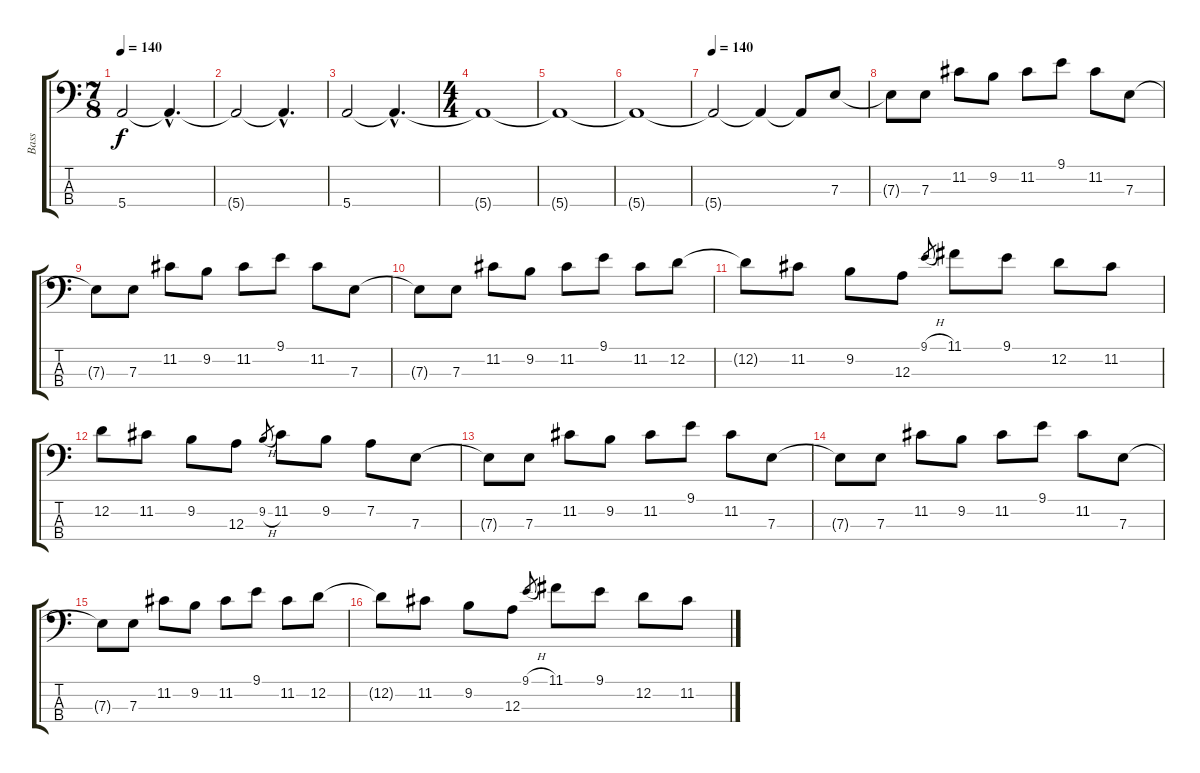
\track ("Bass" "Bass") {instrument electricbassfinger}
\staff {score tabs}
\tuning (G2 D2 A1 E1) {hide}
\ts (7 8)
\tempo 140
\clef f4
\ks c
5.4.2{dy f} 5.4{hac t}.4{d} |
5.4{t}.2 5.4{hac t}.4{d} |
5.4.2 5.4{hac t}.4{d} |
\ts (4 4)
5.4{t}.1 |
5.4{t}.1 |
5.4{t}.1 |
\tempo 140
5.4{t}.2 5.4{t}.4 5.4{t}.8 7.3.8 |
7.3{t}.8 7.3.8 11.2.8 9.2.8 11.2.8 9.1.8 11.2.8 7.3.8 |
7.3{t}.8 7.3.8 11.2.8 9.2.8 11.2.8 9.1.8 11.2.8 7.3.8 |
7.3{t}.8 7.3.8 11.2.8 9.2.8 11.2.8 9.1.8 11.2.8 12.2.8 |
12.2{t}.8 11.2.8 9.2.8 12.3.8 9.1{h}.8{gr} 11.1.8 9.1.8 12.2.8 11.2.8 |
12.2.8 11.2.8 9.2.8 12.3.8 9.2{h}.8{gr} 11.2.8 9.2.8 7.2.8 7.3.8 |
7.3{t}.8 7.3.8 11.2.8 9.2.8 11.2.8 9.1.8 11.2.8 7.3.8 |
7.3{t}.8 7.3.8 11.2.8 9.2.8 11.2.8 9.1.8 11.2.8 7.3.8 |
7.3{t}.8 7.3.8 11.2.8 9.2.8 11.2.8 9.1.8 11.2.8 12.2.8 |
12.2{t}.8 11.2.8 9.2.8 12.3.8 9.1{h}.8{gr} 11.1.8 9.1.8 12.2.8 11.2.8
